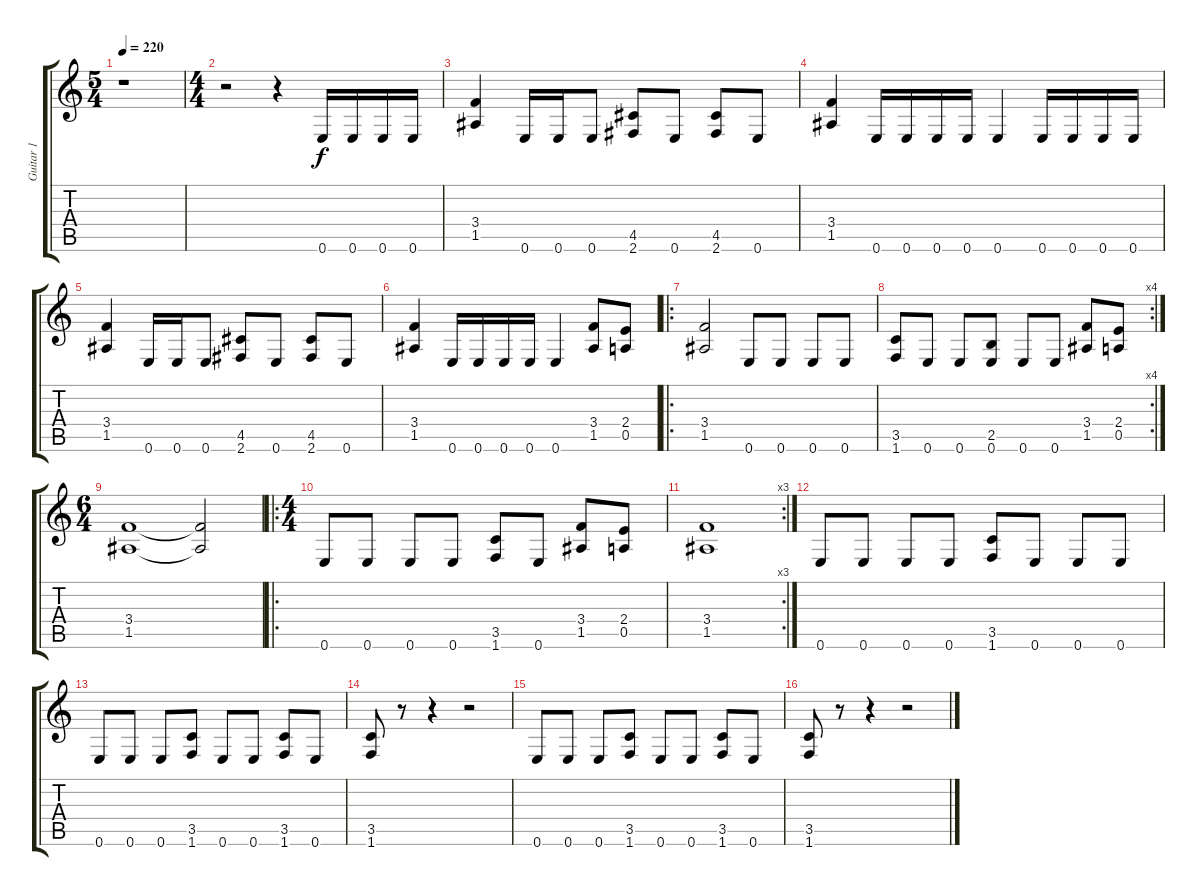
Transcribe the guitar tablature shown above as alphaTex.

\track ("Guitar 1" "Guitar 1") {instrument distortionguitar}
\staff {score tabs}
\tuning (E4 B3 G3 D3 A2 E2) {hide}
\ts (5 4)
\tempo 220
\clef g2
\ks c
r.1{dy f instrument distortionguitar} |
\ts (4 4)
r.2 r.4 0.6.16 0.6.16 0.6.16 0.6.16 |
(3.4 1.5).4 0.6.16 0.6.16 0.6.8 (4.5 2.6).8 0.6.8 (4.5 2.6).8 0.6.8 |
(3.4 1.5).4 0.6.16 0.6.16 0.6.16 0.6.16 0.6.4 0.6.16 0.6.16 0.6.16 0.6.16 |
(3.4 1.5).4 0.6.16 0.6.16 0.6.8 (4.5 2.6).8 0.6.8 (4.5 2.6).8 0.6.8 |
(3.4 1.5).4 0.6.16 0.6.16 0.6.16 0.6.16 0.6.4 (3.4 1.5).8 (2.4 0.5).8 |
\ro
(3.4 1.5).2 0.6.8 0.6.8 0.6.8 0.6.8 |
\rc 4
(3.5 1.6).8 0.6.8 0.6.8 (2.5 0.6).8 0.6.8 0.6.8 (3.4 1.5).8 (2.4 0.5).8 |
\ts (6 4)
(3.4 1.5).1 (3.4{t} 1.5{t}).2 |
\ro
\ts (4 4)
0.6.8 0.6.8 0.6.8 0.6.8 (3.5 1.6).8 0.6.8 (3.4 1.5).8 (2.4 0.5).8 |
\rc 3
(3.4 1.5).1 |
0.6.8 0.6.8 0.6.8 0.6.8 (3.5 1.6).8 0.6.8 0.6.8 0.6.8 |
0.6.8 0.6.8 0.6.8 (3.5 1.6).8 0.6.8 0.6.8 (3.5 1.6).8 0.6.8 |
(3.5 1.6).8 r.8 r.4 r.2 |
0.6.8 0.6.8 0.6.8 (3.5 1.6).8 0.6.8 0.6.8 (3.5 1.6).8 0.6.8 |
(3.5 1.6).8 r.8 r.4 r.2
